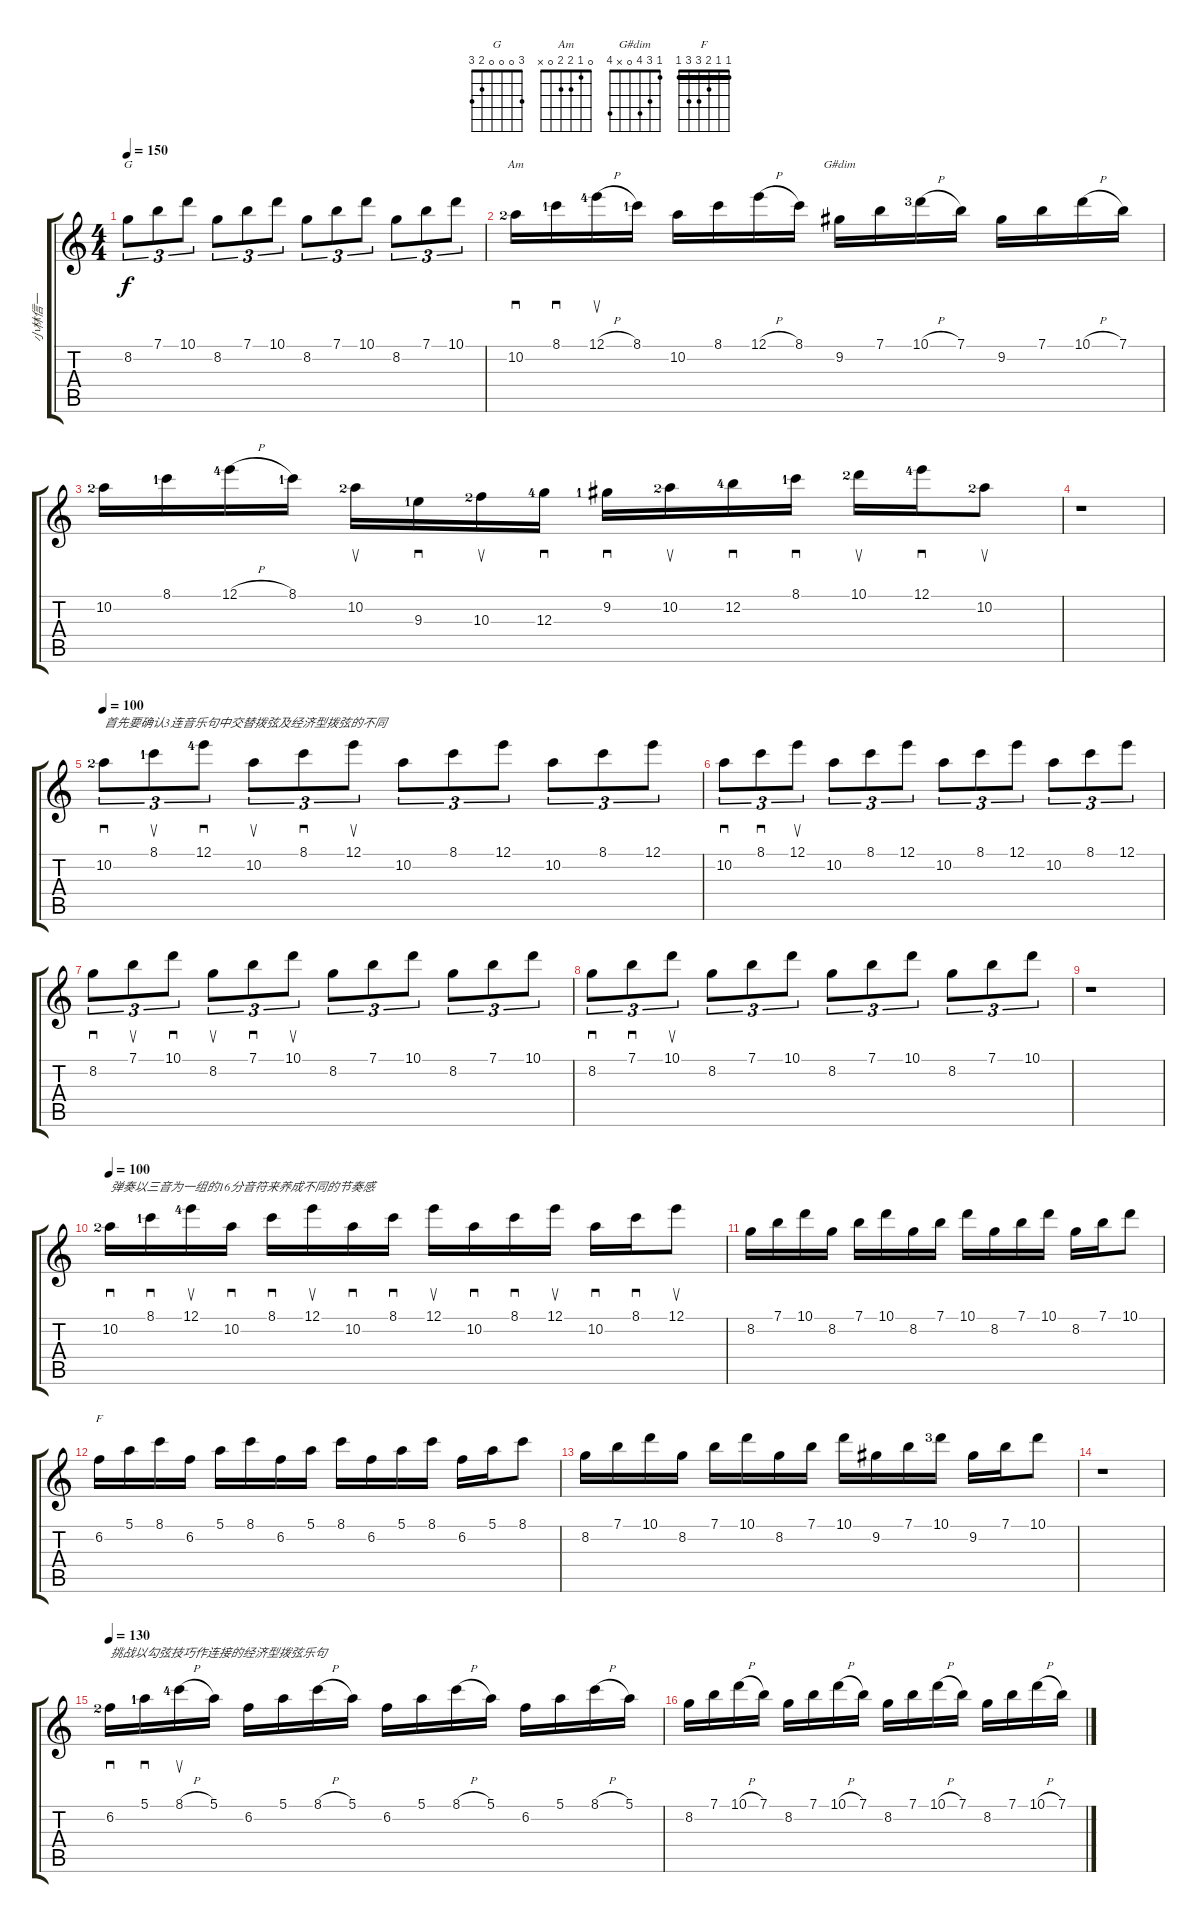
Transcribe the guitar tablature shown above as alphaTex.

\track ("小林信一" "小林信一") {instrument overdrivenguitar}
\staff {score tabs}
\tuning (E4 B3 G3 D3 A2 E2) {hide}
\chord ("G" 3 0 0 0 2 3)
\chord ("Am" 0 1 2 2 0 x)
\chord ("G#dim" 1 3 4 0 x 4)
\chord ("F" 1 1 2 3 3 1) {barre 1}
\ts (4 4)
\tempo 150
\clef g2
\ks c
8.2.8{tu (3 2) ch "G" dy f} 7.1.8{tu (3 2)} 10.1.8{tu (3 2)} 8.2.8{tu (3 2)} 7.1.8{tu (3 2)} 10.1.8{tu (3 2)} 8.2.8{tu (3 2)} 7.1.8{tu (3 2)} 10.1.8{tu (3 2)} 8.2.8{tu (3 2)} 7.1.8{tu (3 2)} 10.1.8{tu (3 2)} |
10.2{lf 3}.16{sd ch "Am"} 8.1{lf 2}.16{sd} 12.1{h lf 5}.16{su} 8.1{lf 2}.16 10.2.16 8.1.16 12.1{h}.16 8.1.16 9.2.16{ch "G#dim"} 7.1.16 10.1{h lf 4}.16 7.1.16 9.2.16 7.1.16 10.1{h}.16 7.1.16 |
10.2{lf 3}.16 8.1{lf 2}.16 12.1{h lf 5}.16 8.1{lf 2}.16 10.2{lf 3}.16{su} 9.3{lf 2}.16{sd} 10.3{lf 3}.16{su} 12.3{lf 5}.16{sd} 9.2{lf 2}.16{sd} 10.2{lf 3}.16{su} 12.2{lf 5}.16{sd} 8.1{lf 2}.16{sd} 10.1{lf 3}.16{su} 12.1{lf 5}.16{sd} 10.2{lf 3}.8{su} |
r.1 |
\tempo 100
10.2{lf 3}.8{sd tu (3 2) txt "首先要确认3连音乐句中交替拨弦及经济型拨弦的不同"} 8.1{lf 2}.8{su tu (3 2)} 12.1{lf 5}.8{sd tu (3 2)} 10.2.8{su tu (3 2)} 8.1.8{sd tu (3 2)} 12.1.8{su tu (3 2)} 10.2.8{tu (3 2)} 8.1.8{tu (3 2)} 12.1.8{tu (3 2)} 10.2.8{tu (3 2)} 8.1.8{tu (3 2)} 12.1.8{tu (3 2)} |
10.2.8{sd tu (3 2)} 8.1.8{sd tu (3 2)} 12.1.8{su tu (3 2)} 10.2.8{tu (3 2)} 8.1.8{tu (3 2)} 12.1.8{tu (3 2)} 10.2.8{tu (3 2)} 8.1.8{tu (3 2)} 12.1.8{tu (3 2)} 10.2.8{tu (3 2)} 8.1.8{tu (3 2)} 12.1.8{tu (3 2)} |
8.2.8{sd tu (3 2)} 7.1.8{su tu (3 2)} 10.1.8{sd tu (3 2)} 8.2.8{su tu (3 2)} 7.1.8{sd tu (3 2)} 10.1.8{su tu (3 2)} 8.2.8{tu (3 2)} 7.1.8{tu (3 2)} 10.1.8{tu (3 2)} 8.2.8{tu (3 2)} 7.1.8{tu (3 2)} 10.1.8{tu (3 2)} |
8.2.8{sd tu (3 2)} 7.1.8{sd tu (3 2)} 10.1.8{su tu (3 2)} 8.2.8{tu (3 2)} 7.1.8{tu (3 2)} 10.1.8{tu (3 2)} 8.2.8{tu (3 2)} 7.1.8{tu (3 2)} 10.1.8{tu (3 2)} 8.2.8{tu (3 2)} 7.1.8{tu (3 2)} 10.1.8{tu (3 2)} |
r.1 |
\tempo 100
10.2{lf 3}.16{sd txt "弹奏以三音为一组的16分音符来养成不同的节奏感"} 8.1{lf 2}.16{sd} 12.1{lf 5}.16{su} 10.2.16{sd} 8.1.16{sd} 12.1.16{su} 10.2.16{sd} 8.1.16{sd} 12.1.16{su} 10.2.16{sd} 8.1.16{sd} 12.1.16{su} 10.2.16{sd} 8.1.16{sd} 12.1.8{su} |
8.2.16 7.1.16 10.1.16 8.2.16 7.1.16 10.1.16 8.2.16 7.1.16 10.1.16 8.2.16 7.1.16 10.1.16 8.2.16 7.1.16 10.1.8 |
6.2.16{ch "F"} 5.1.16 8.1.16 6.2.16 5.1.16 8.1.16 6.2.16 5.1.16 8.1.16 6.2.16 5.1.16 8.1.16 6.2.16 5.1.16 8.1.8 |
8.2.16 7.1.16 10.1.16 8.2.16 7.1.16 10.1.16 8.2.16 7.1.16 10.1.16 9.2.16 7.1.16 10.1{lf 4}.16 9.2.16 7.1.16 10.1.8 |
r.1 |
\tempo 130
6.2{lf 3}.16{sd txt "挑战以勾弦技巧作连接的经济型拨弦乐句"} 5.1{lf 2}.16{sd} 8.1{h lf 5}.16{su} 5.1.16 6.2.16 5.1.16 8.1{h}.16 5.1.16 6.2.16 5.1.16 8.1{h}.16 5.1.16 6.2.16 5.1.16 8.1{h}.16 5.1.16 |
8.2.16 7.1.16 10.1{h}.16 7.1.16 8.2.16 7.1.16 10.1{h}.16 7.1.16 8.2.16 7.1.16 10.1{h}.16 7.1.16 8.2.16 7.1.16 10.1{h}.16 7.1.16
